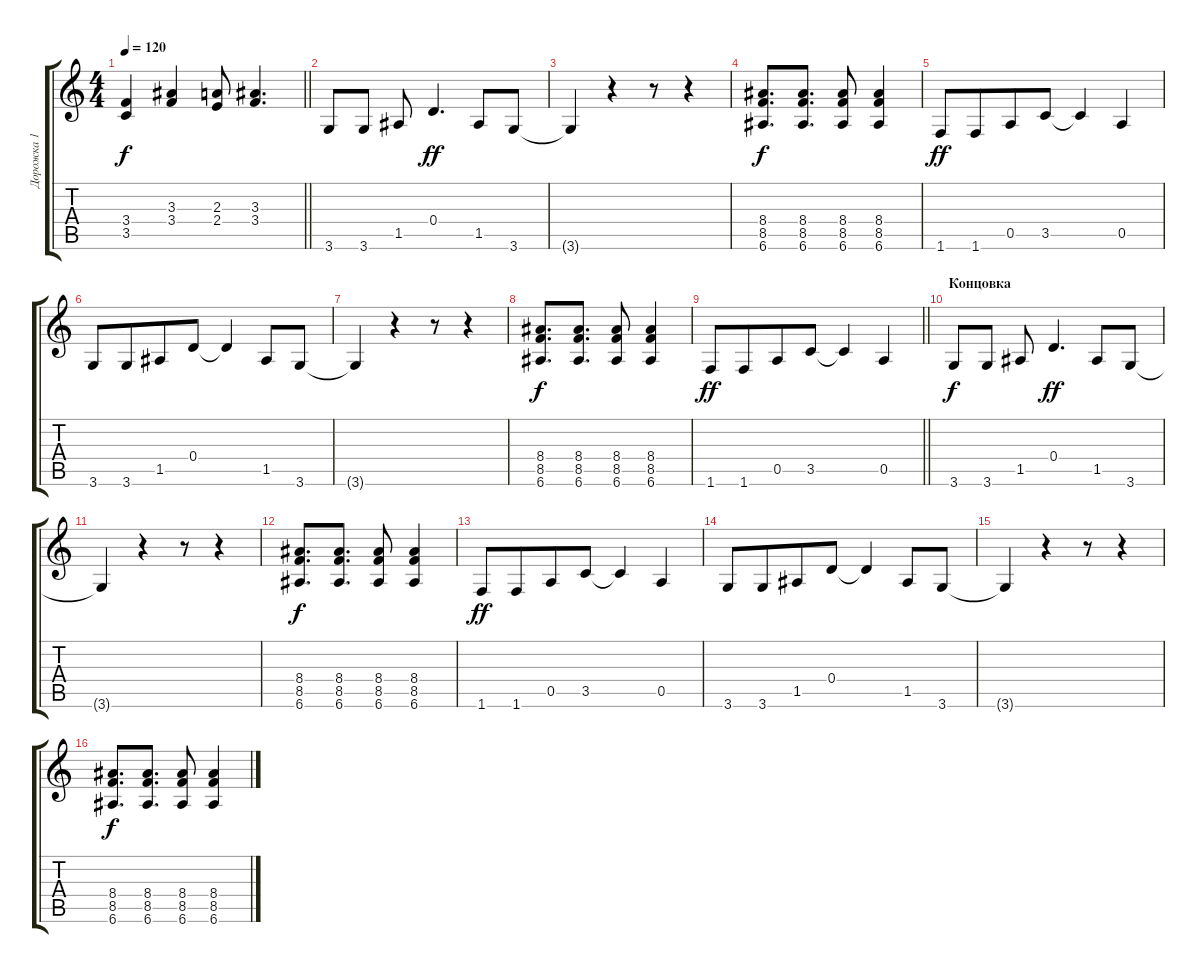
\track ("Дорожка 1" "Дорожка 1") {instrument overdrivenguitar}
\staff {score tabs}
\tuning (E4 B3 G3 D3 A2 E2) {hide}
\ts (4 4)
\tempo 120
\clef g2
\barLineRight lightlight
\ks c
(3.4 3.5).4{dy f} (3.3 3.4).4 (2.3 2.4).8 (3.3 3.4).4{d} |
3.6.8{beam merge} 3.6.8 1.5.8 0.4.4{d dy ff} 1.5.8 3.6.8 |
3.6{t}.4 r.4 r.8 r.4 |
(8.4 8.5 6.6).8{d dy f} (8.4 8.5 6.6).8{d} (8.4 8.5 6.6).8 (8.4 8.5 6.6).4 |
1.6.8{dy ff} 1.6.8{beam merge} 0.5.8 3.5.8 3.5{t}.4 0.5.4 |
3.6.8 3.6.8{beam merge} 1.5.8 0.4.8 0.4{t}.4 1.5.8 3.6.8 |
3.6{t}.4 r.4 r.8 r.4 |
(8.4 8.5 6.6).8{d dy f} (8.4 8.5 6.6).8{d} (8.4 8.5 6.6).8 (8.4 8.5 6.6).4 |
\barLineRight lightlight
1.6.8{dy ff} 1.6.8{beam merge} 0.5.8 3.5.8 3.5{t}.4 0.5.4 |
\section ("" "Концовка")
3.6.8{dy f beam merge} 3.6.8 1.5.8 0.4.4{d dy ff} 1.5.8 3.6.8 |
3.6{t}.4 r.4 r.8 r.4 |
(8.4 8.5 6.6).8{d dy f} (8.4 8.5 6.6).8{d} (8.4 8.5 6.6).8 (8.4 8.5 6.6).4 |
1.6.8{dy ff} 1.6.8{beam merge} 0.5.8 3.5.8 3.5{t}.4 0.5.4 |
3.6.8 3.6.8{beam merge} 1.5.8 0.4.8 0.4{t}.4 1.5.8 3.6.8 |
3.6{t}.4 r.4 r.8 r.4 |
(8.4 8.5 6.6).8{d dy f} (8.4 8.5 6.6).8{d} (8.4 8.5 6.6).8 (8.4 8.5 6.6).4
